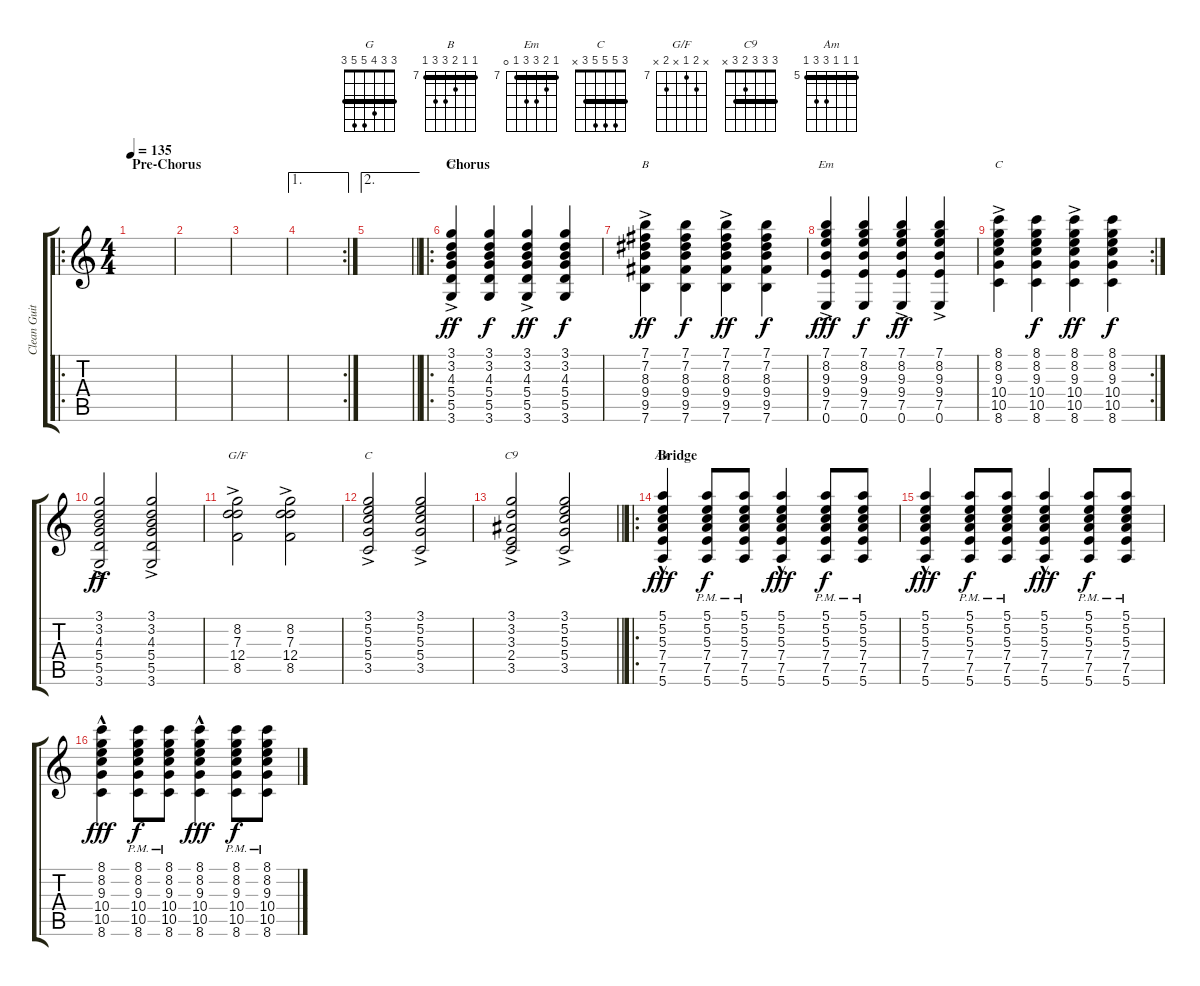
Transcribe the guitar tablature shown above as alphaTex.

\track ("Clean Guitar" "Clean Guit") {instrument electricguitarclean}
\staff {score tabs}
\tuning (E4 B3 G3 D3 A2 E2) {hide}
\chord ("G" 3 3 4 5 5 3) {barre 3}
\chord ("B" 7 7 8 9 9 7) {firstfret 7 barre 7}
\chord ("Em" 7 8 9 9 7 0) {firstfret 7 barre 7}
\chord ("C" 8 8 9 10 10 8) {firstfret 8 barre 8}
\chord ("G/F" x 8 7 x 8 x) {firstfret 7}
\chord ("C" 3 5 5 5 3 x) {barre 3}
\chord ("C9" 3 3 3 2 3 x) {barre 3}
\chord ("Am" 5 5 5 7 7 5) {firstfret 5 barre 5}
\ro
\ts (4 4)
\section ("" "Pre-Chorus")
\tempo 135
\clef g2
\ks c
|
|
|
\ae 1
\rc 2
|
\ae 2
\barLineRight lightlight
|
\ro
\section ("" "Chorus")
(3.1{ac} 3.2{ac} 4.3{ac} 5.4{ac} 5.5{ac} 3.6{ac}).4{ch "G" dy ff} (3.1 3.2 4.3 5.4 5.5 3.6).4{dy f} (3.1{ac} 3.2{ac} 4.3{ac} 5.4{ac} 5.5{ac} 3.6{ac}).4{dy ff} (3.1 3.2 4.3 5.4 5.5 3.6).4{dy f} |
(7.1{ac} 7.2{ac} 8.3{ac} 9.4{ac} 9.5{ac} 7.6{ac}).4{ch "B" dy ff} (7.1 7.2 8.3 9.4 9.5 7.6).4{dy f} (7.1{ac} 7.2{ac} 8.3{ac} 9.4{ac} 9.5{ac} 7.6{ac}).4{dy ff} (7.1 7.2 8.3 9.4 9.5 7.6).4{dy f} |
(7.1{ac} 8.2{ac} 9.3{ac} 9.4{ac} 7.5{ac} 0.6{ac}).4{ch "Em" dy fff} (7.1 8.2 9.3 9.4 7.5 0.6).4{dy f} (7.1{ac} 8.2{ac} 9.3{ac} 9.4{ac} 7.5{ac} 0.6{ac}).4{dy ff} (7.1{ac} 8.2{ac} 9.3{ac} 9.4{ac} 7.5{ac} 0.6{ac}).4 |
\rc 2
(8.1{ac} 8.2{ac} 9.3{ac} 10.4{ac} 10.5{ac} 8.6{ac}).4{ch "C"} (8.1 8.2 9.3 10.4 10.5 8.6).4{dy f} (8.1{ac} 8.2{ac} 9.3{ac} 10.4{ac} 10.5{ac} 8.6{ac}).4{dy ff} (8.1 8.2 9.3 10.4 10.5 8.6).4{dy f} |
(3.1{ac} 3.2{ac} 4.3{ac} 5.4{ac} 5.5{ac} 3.6{ac}).2{dy ff} (3.1{ac} 3.2{ac} 4.3{ac} 5.4{ac} 5.5{ac} 3.6{ac}).2 |
(8.2{ac} 7.3{ac} 12.4{ac} 8.5{ac}).2{ch "G/F"} (8.2{ac} 7.3{ac} 12.4{ac} 8.5{ac}).2 |
(3.1{ac} 5.2{ac} 5.3{ac} 5.4{ac} 3.5{ac}).2{ch "C"} (3.1{ac} 5.2{ac} 5.3{ac} 5.4{ac} 3.5{ac}).2 |
\barLineRight lightlight
(3.1{ac} 3.2{ac} 3.3{ac} 2.4{ac} 3.5{ac}).2{ch "C9"} (3.1{ac} 5.2{ac} 5.3{ac} 5.4{ac} 3.5{ac}).2 |
\ro
\section ("" "Bridge")
(5.1{hac} 5.2{hac} 5.3{hac} 7.4{hac} 7.5{hac} 5.6{hac}).4{ch "Am" dy fff} (5.1{pm} 5.2{pm} 5.3{pm} 7.4{pm} 7.5{pm} 5.6{pm}).8{dy f} (5.1{pm} 5.2{pm} 5.3{pm} 7.4{pm} 7.5{pm} 5.6{pm}).8 (5.1{hac} 5.2{hac} 5.3{hac} 7.4{hac} 7.5{hac} 5.6{hac}).4{dy fff} (5.1{pm} 5.2{pm} 5.3{pm} 7.4{pm} 7.5{pm} 5.6{pm}).8{dy f} (5.1{pm} 5.2{pm} 5.3{pm} 7.4{pm} 7.5{pm} 5.6{pm}).8 |
(5.1{hac} 5.2{hac} 5.3{hac} 7.4{hac} 7.5{hac} 5.6{hac}).4{dy fff} (5.1{pm} 5.2{pm} 5.3{pm} 7.4{pm} 7.5{pm} 5.6{pm}).8{dy f} (5.1{pm} 5.2{pm} 5.3{pm} 7.4{pm} 7.5{pm} 5.6{pm}).8 (5.1{hac} 5.2{hac} 5.3{hac} 7.4{hac} 7.5{hac} 5.6{hac}).4{dy fff} (5.1{pm} 5.2{pm} 5.3{pm} 7.4{pm} 7.5{pm} 5.6{pm}).8{dy f} (5.1{pm} 5.2{pm} 5.3{pm} 7.4{pm} 7.5{pm} 5.6{pm}).8 |
(8.1{hac} 8.2{hac} 9.3{hac} 10.4{hac} 10.5{hac} 8.6{hac}).4{dy fff} (8.1{pm} 8.2{pm} 9.3{pm} 10.4{pm} 10.5{pm} 8.6{pm}).8{dy f} (8.1{pm} 8.2{pm} 9.3{pm} 10.4{pm} 10.5{pm} 8.6{pm}).8 (8.1{hac} 8.2{hac} 9.3{hac} 10.4{hac} 10.5{hac} 8.6{hac}).4{dy fff} (8.1{pm} 8.2{pm} 9.3{pm} 10.4{pm} 10.5{pm} 8.6{pm}).8{dy f} (8.1{pm} 8.2{pm} 9.3{pm} 10.4{pm} 10.5{pm} 8.6{pm}).8
